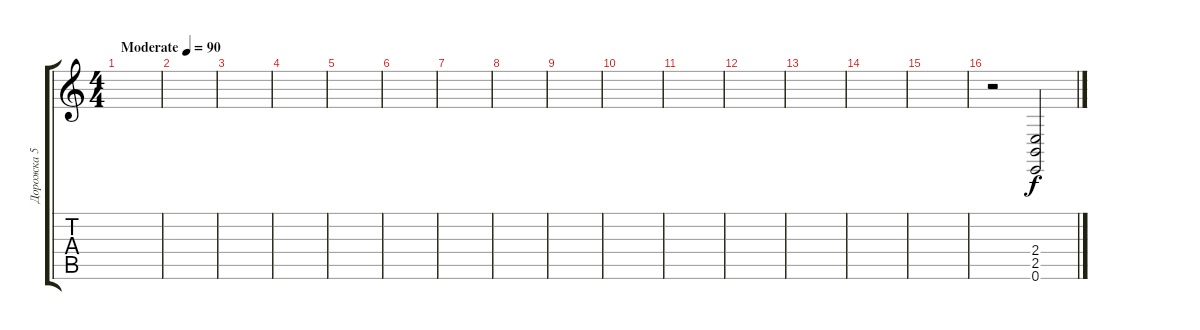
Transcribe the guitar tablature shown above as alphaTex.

\track ("Дорожка 5" "Дорожка 5") {instrument reversecymbal}
\staff {score tabs}
\tuning (E4 B3 G3 D3 A2 E2) {hide}
\ts (4 4)
\tempo (90 "Moderate")
\clef g2
\ks c
|
|
|
|
|
|
|
|
|
|
|
|
|
|
|
r.2 (2.4 2.5 0.6).2{volume 16}
